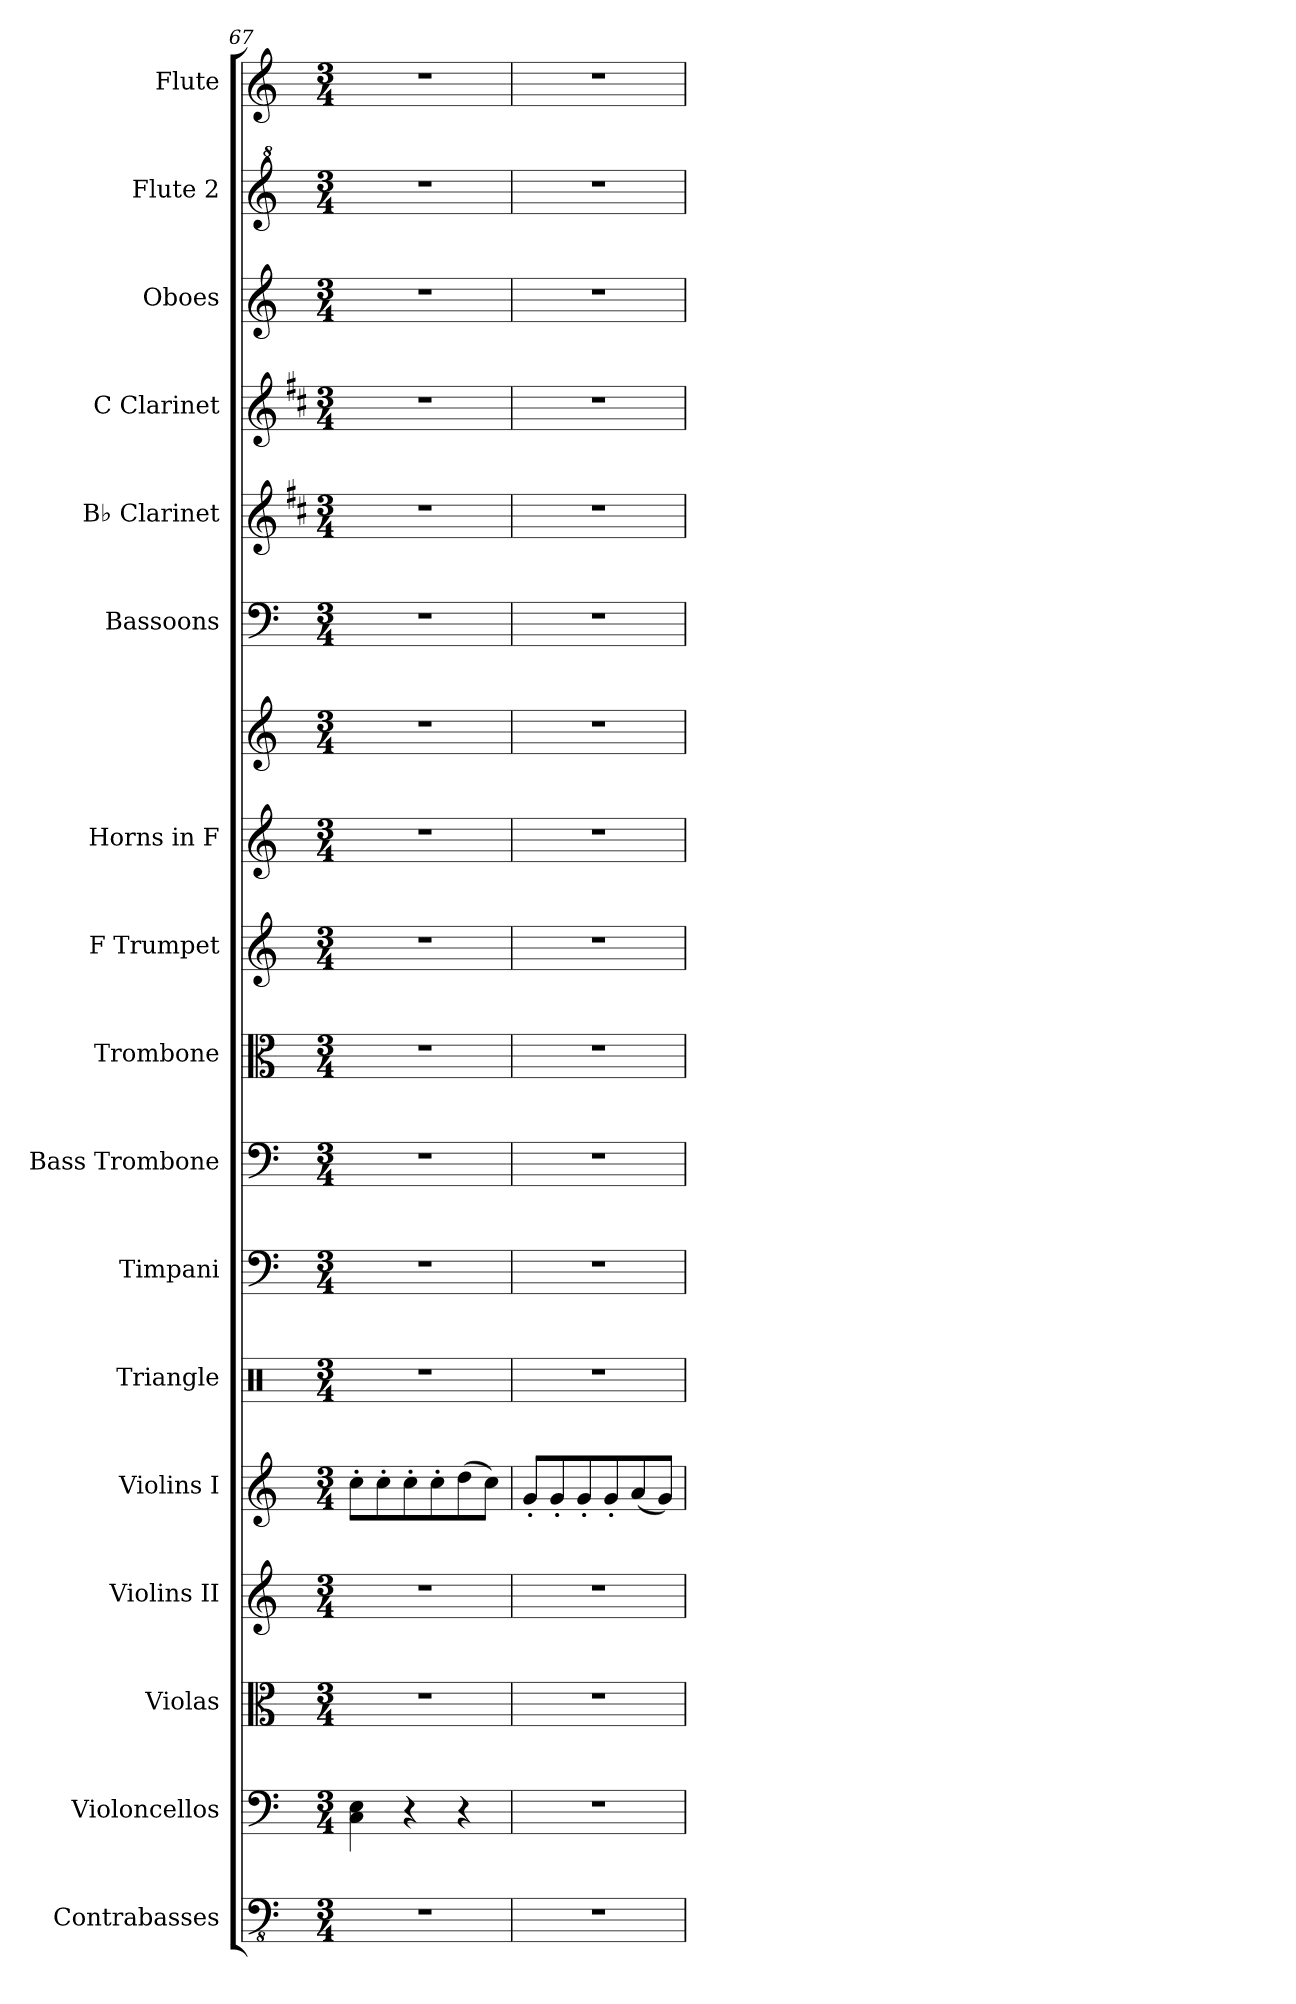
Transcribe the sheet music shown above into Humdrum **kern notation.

**kern	**kern	**kern	**kern	**kern	**kern	**kern	**kern	**kern	**kern	**kern	**kern	**kern	**kern	**kern	**kern	**kern	**kern
*part17	*part16	*part15	*part14	*part13	*part12	*part11	*part10	*part9	*part8	*part7	*part7	*part6	*part5	*part4	*part3	*part2	*part1
*staff18	*staff17	*staff16	*staff15	*staff14	*staff13	*staff12	*staff11	*staff10	*staff9	*staff8	*staff7	*staff6	*staff5	*staff4	*staff3	*staff2	*staff1
*I"Contrabasses	*I"Violoncellos	*I"Violas	*I"Violins II	*I"Violins I	*I"Triangle	*I"Timpani	*I"Bass Trombone	*I"Trombone	*I"F Trumpet	*I"Horns in F	*	*I"Bassoons	*I"B♭ Clarinet	*I"C Clarinet	*I"Oboes	*I"Flute 2	*I"Flute
*I'Cb.	*I'Vc.	*I'Vla.	*I'Vln. II	*I'Vln. I	*I'Trgl.	*I'Timp.	*I'B. Tbn.	*I'Tbn.	*I'F Tpt.	*	*	*I'Bsn.	*I'B♭ Cl.	*I'C Cl.	*I'Ob.	*I'Fl. 2	*I'Fl. 2
*clefFv4	*clefF4	*clefC3	*clefG2	*clefG2	*clefX	*clefF4	*clefF4	*clefC3	*clefG2	*clefG2	*clefG2	*clefF4	*clefG2	*clefG2	*clefG2	*clefG^2	*clefG2
*ITrd7c12	*	*	*	*	*	*	*	*	*ITrd-3c-5	*ITrd4c7	*ITrd4c7	*	*ITrd1c2	*ITrd1c2	*	*	*
*k[]	*k[]	*k[]	*k[]	*k[]	*k[]	*k[]	*k[]	*k[]	*k[b-]	*k[b-]	*k[b-]	*k[]	*k[]	*k[]	*k[]	*k[]	*k[]
*M3/4	*M3/4	*M3/4	*M3/4	*M3/4	*M3/4	*M3/4	*M3/4	*M3/4	*M3/4	*M3/4	*M3/4	*M3/4	*M3/4	*M3/4	*M3/4	*M3/4	*M3/4
=67	=67	=67	=67	=67	=67	=67	=67	=67	=67	=67	=67	=67	=67	=67	=67	=67	=67
2.r	4C\ 4E\	2.r	2.r	8cc'\L	2.r	2.r	2.r	2.r	2.r	2.r	2.r	2.r	2.r	2.r	2.r	2.r	2.r
.	.	.	.	8cc'\	.	.	.	.	.	.	.	.	.	.	.	.	.
.	4r	.	.	8cc'\	.	.	.	.	.	.	.	.	.	.	.	.	.
.	.	.	.	8cc'\	.	.	.	.	.	.	.	.	.	.	.	.	.
.	4r	.	.	(>8dd\	.	.	.	.	.	.	.	.	.	.	.	.	.
.	.	.	.	8cc\J)	.	.	.	.	.	.	.	.	.	.	.	.	.
!!LO:PB:g=z
=68	=68	=68	=68	=68	=68	=68	=68	=68	=68	=68	=68	=68	=68	=68	=68	=68	=68
2.r	2.r	2.r	2.r	8g'/L	2.r	2.r	2.r	2.r	2.r	2.r	2.r	2.r	2.r	2.r	2.r	2.r	2.r
.	.	.	.	8g'/	.	.	.	.	.	.	.	.	.	.	.	.	.
.	.	.	.	8g'/	.	.	.	.	.	.	.	.	.	.	.	.	.
.	.	.	.	8g'/	.	.	.	.	.	.	.	.	.	.	.	.	.
.	.	.	.	(<8a/	.	.	.	.	.	.	.	.	.	.	.	.	.
.	.	.	.	8g/J)	.	.	.	.	.	.	.	.	.	.	.	.	.
=	=	=	=	=	=	=	=	=	=	=	=	=	=	=	=	=	=
*-	*-	*-	*-	*-	*-	*-	*-	*-	*-	*-	*-	*-	*-	*-	*-	*-	*-
